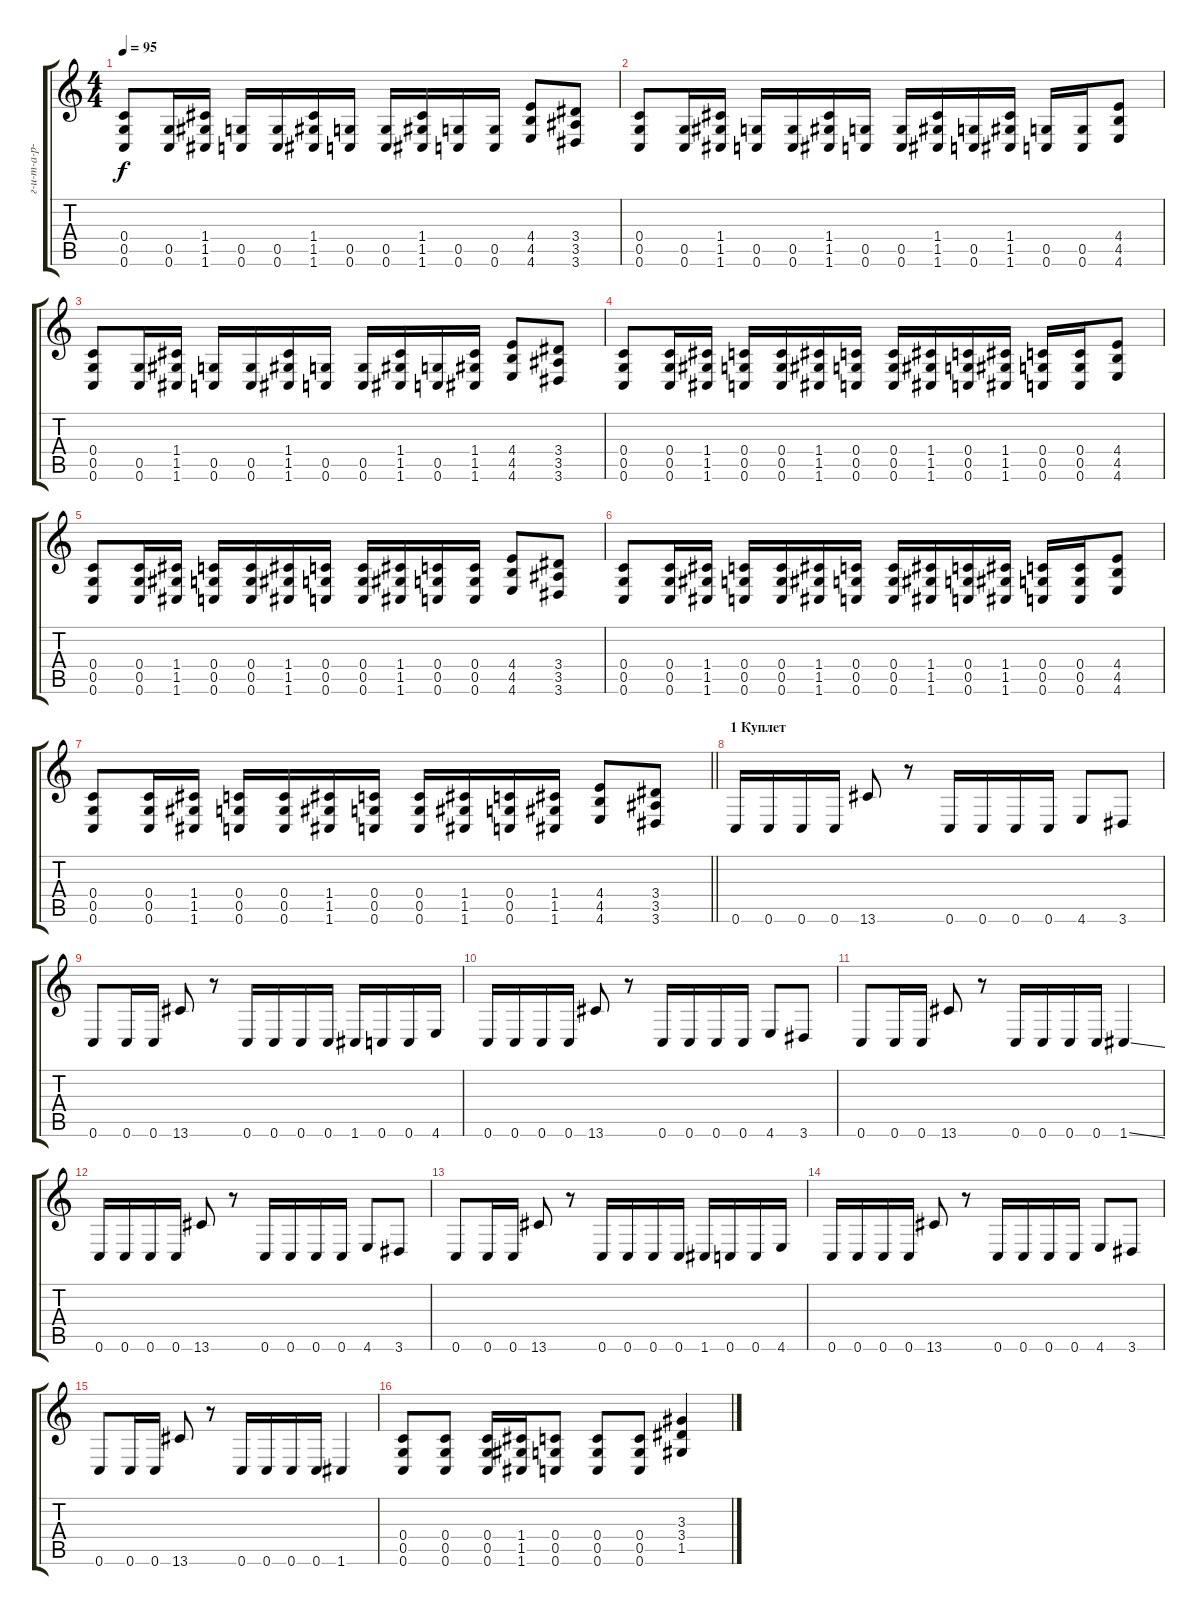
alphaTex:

\track ("г-и-т-а-р-а" "г-и-т-а-р-") {instrument distortionguitar}
\staff {score tabs}
\tuning (D4 A3 F3 C3 G2 C2) {hide}
\ts (4 4)
\tempo 95
\clef g2
\ks c
(0.4 0.5 0.6).8{dy f} (0.5 0.6).16 (1.4 1.5 1.6).16 (0.5 0.6).16 (0.5 0.6).16 (1.4 1.5 1.6).16 (0.5 0.6).16 (0.5 0.6).16 (1.4 1.5 1.6).16 (0.5 0.6).16 (0.5 0.6).16 (4.4 4.5 4.6).8 (3.4 3.5 3.6).8 |
(0.4 0.5 0.6).8 (0.5 0.6).16 (1.4 1.5 1.6).16 (0.5 0.6).16 (0.5 0.6).16 (1.4 1.5 1.6).16 (0.5 0.6).16 (0.5 0.6).16 (1.4 1.5 1.6).16 (0.5 0.6).16 (1.4 1.5 1.6).16 (0.5 0.6).16 (0.5 0.6).16 (4.4 4.5 4.6).8 |
(0.4 0.5 0.6).8 (0.5 0.6).16 (1.4 1.5 1.6).16 (0.5 0.6).16 (0.5 0.6).16 (1.4 1.5 1.6).16 (0.5 0.6).16 (0.5 0.6).16 (1.4 1.5 1.6).16 (0.5 0.6).16 (1.4 1.5 1.6).16 (4.4 4.5 4.6).8 (3.4 3.5 3.6).8 |
(0.4 0.5 0.6).8 (0.4 0.5 0.6).16 (1.4 1.5 1.6).16 (0.4 0.5 0.6).16 (0.4 0.5 0.6).16 (1.4 1.5 1.6).16 (0.4 0.5 0.6).16 (0.4 0.5 0.6).16 (1.4 1.5 1.6).16 (0.4 0.5 0.6).16 (1.4 1.5 1.6).16 (0.4 0.5 0.6).16 (0.4 0.5 0.6).16 (4.4 4.5 4.6).8 |
(0.4 0.5 0.6).8 (0.4 0.5 0.6).16 (1.4 1.5 1.6).16 (0.4 0.5 0.6).16 (0.4 0.5 0.6).16 (1.4 1.5 1.6).16 (0.4 0.5 0.6).16 (0.4 0.5 0.6).16 (1.4 1.5 1.6).16 (0.4 0.5 0.6).16 (0.4 0.5 0.6).16 (4.4 4.5 4.6).8 (3.4 3.5 3.6).8 |
(0.4 0.5 0.6).8 (0.4 0.5 0.6).16 (1.4 1.5 1.6).16 (0.4 0.5 0.6).16 (0.4 0.5 0.6).16 (1.4 1.5 1.6).16 (0.4 0.5 0.6).16 (0.4 0.5 0.6).16 (1.4 1.5 1.6).16 (0.4 0.5 0.6).16 (1.4 1.5 1.6).16 (0.4 0.5 0.6).16 (0.4 0.5 0.6).16 (4.4 4.5 4.6).8 |
\barLineRight lightlight
(0.4 0.5 0.6).8 (0.4 0.5 0.6).16 (1.4 1.5 1.6).16 (0.4 0.5 0.6).16 (0.4 0.5 0.6).16 (1.4 1.5 1.6).16 (0.4 0.5 0.6).16 (0.4 0.5 0.6).16 (1.4 1.5 1.6).16 (0.4 0.5 0.6).16 (1.4 1.5 1.6).16 (4.4 4.5 4.6).8 (3.4 3.5 3.6).8 |
\section ("" "1 Куплет")
0.6.16 0.6.16 0.6.16 0.6.16 13.6.8 r.8 0.6.16 0.6.16 0.6.16 0.6.16 4.6.8 3.6.8 |
0.6.8 0.6.16 0.6.16 13.6.8 r.8 0.6.16 0.6.16 0.6.16 0.6.16 1.6.16 0.6.16 0.6.16 4.6.16 |
0.6.16 0.6.16 0.6.16 0.6.16 13.6.8 r.8 0.6.16 0.6.16 0.6.16 0.6.16 4.6.8 3.6.8 |
0.6.8 0.6.16 0.6.16 13.6.8 r.8 0.6.16 0.6.16 0.6.16 0.6.16 1.6{ss}.4 |
0.6.16 0.6.16 0.6.16 0.6.16 13.6.8 r.8 0.6.16 0.6.16 0.6.16 0.6.16 4.6.8 3.6.8 |
0.6.8 0.6.16 0.6.16 13.6.8 r.8 0.6.16 0.6.16 0.6.16 0.6.16 1.6.16 0.6.16 0.6.16 4.6.16 |
0.6.16 0.6.16 0.6.16 0.6.16 13.6.8 r.8 0.6.16 0.6.16 0.6.16 0.6.16 4.6.8 3.6.8 |
0.6.8 0.6.16 0.6.16 13.6.8 r.8 0.6.16 0.6.16 0.6.16 0.6.16 1.6.4 |
(0.4 0.5 0.6).8 (0.4 0.5 0.6).8 (0.4 0.5 0.6).16 (1.4 1.5 1.6).16 (0.4 0.5 0.6).8 (0.4 0.5 0.6).8 (0.4 0.5 0.6).8 (3.3 3.4 1.5).4
